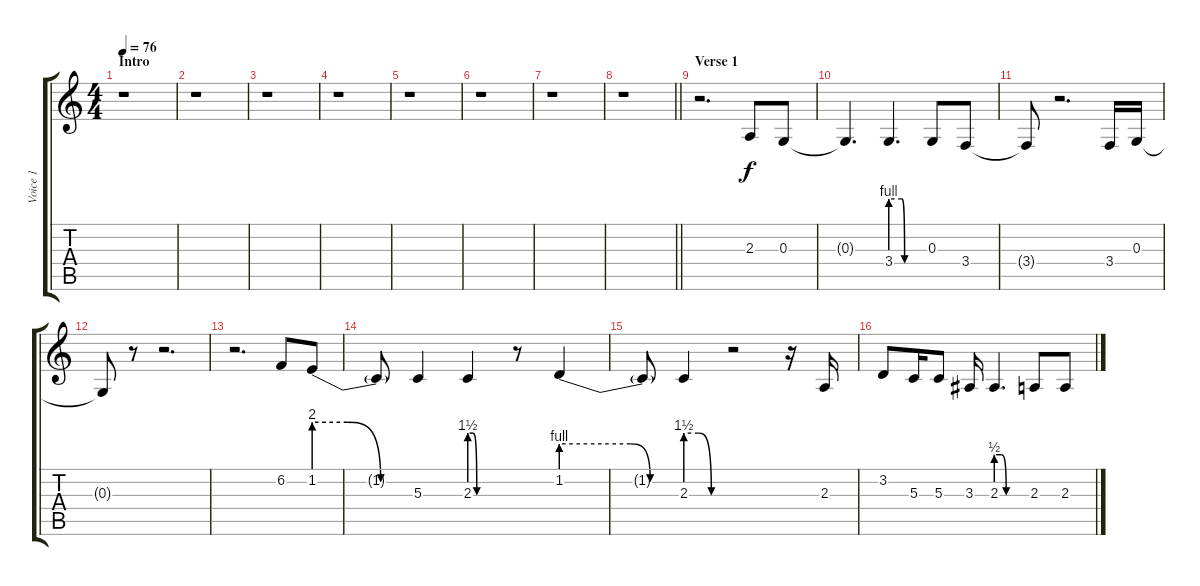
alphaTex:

\track ("Voice 1" "Voice 1") {instrument lead2sawtooth}
\staff {score tabs}
\tuning (E4 B3 G3 D3 A2 E2) {hide}
\ts (4 4)
\section ("" "Intro")
\tempo 76
\clef g2
\ks c
r.1{dy f instrument lead2sawtooth} |
r.1 |
r.1 |
r.1 |
r.1 |
r.1 |
r.1 |
\barLineRight lightlight
r.1 |
\section ("" "Verse 1")
r.2{d} 2.3.8 0.3.8 |
0.3{t}.4{d} 3.4{be (custom 0 4 20 4 25 0 40 0 60 0)}.4{d} 0.3.8 3.4.8 |
3.4{t}.8 r.2{d} 3.4.16 0.3.16 |
0.3{t}.8 r.8 r.2{d} |
r.2{d} 6.2.8 1.2{be (custom 0 8 20 8 40 0 60 0)}.8 |
1.2{t}.8 5.3.4 2.3{be (custom 0 6 5 6 11 0 20 0 40 0 60 0)}.4 r.8 1.2{be (custom 0 4 35 4 45 0 50 0 60 0)}.4 |
1.2{t}.8 2.3{be (custom 0 6 20 6 40 0 60 0)}.4 r.2 r.16 2.3.16 |
3.2.8 5.3.16 5.3.8 3.3.16 2.3{be (custom 0 2 10 2 20 0 40 0 60 0)}.4{d} 2.3.8 2.3.8
